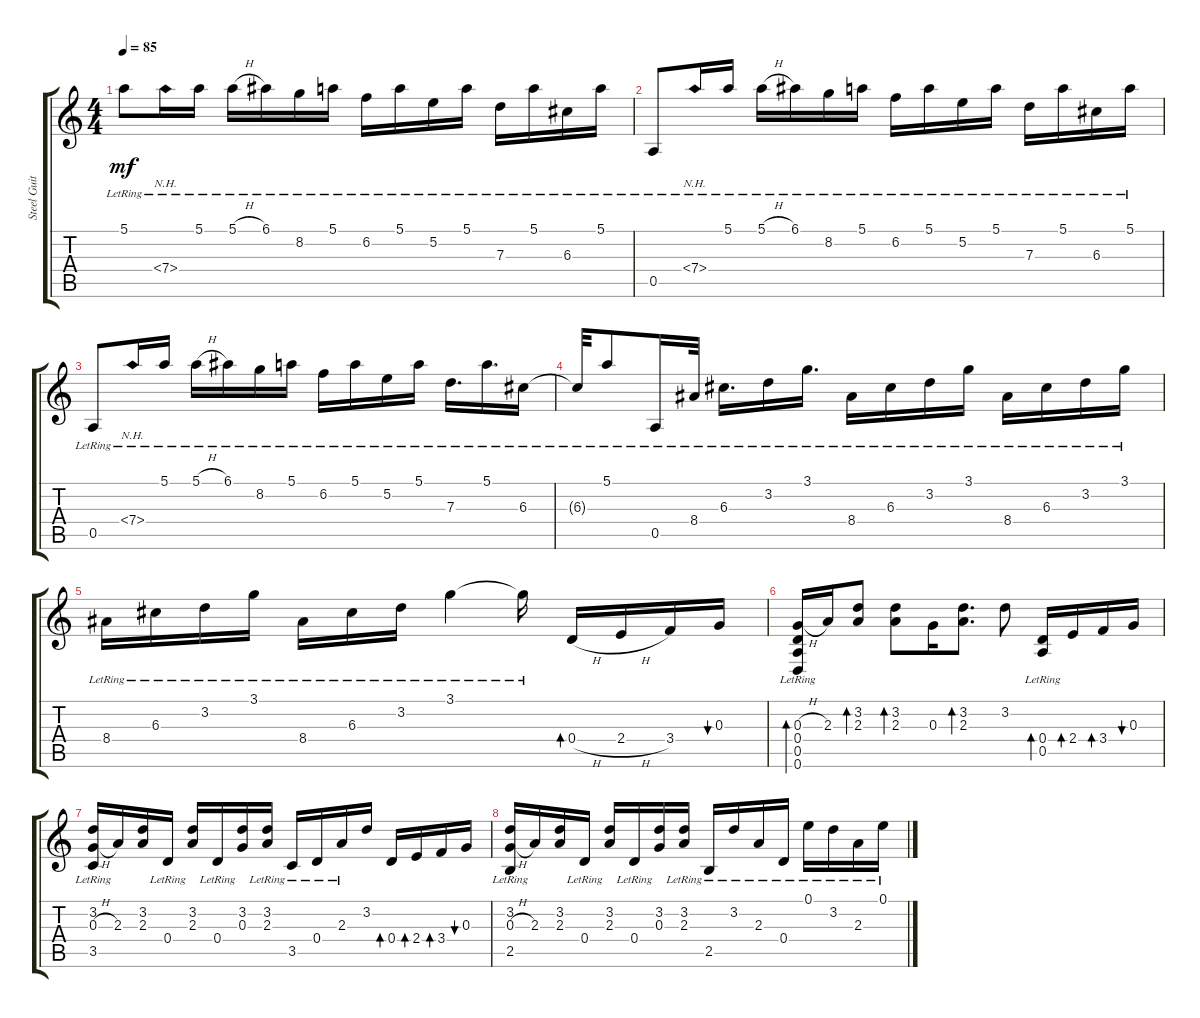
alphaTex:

\track ("Steel Guitar" "Steel Guit") {instrument acousticguitarsteel}
\staff {score tabs}
\tuning (E4 B3 G3 D3 A2 D2) {hide}
\ts (4 4)
\tempo 85
\clef g2
\ks c
5.1{lr}.8{dy mf} 7.4{nh lr}.16 5.1{lr}.16 5.1{h lr}.16 6.1{lr}.16 8.2{lr}.16 5.1{lr}.16 6.2{lr}.16 5.1{lr}.16 5.2{lr}.16 5.1{lr}.16 7.3{lr}.16 5.1{lr}.16 6.3{lr}.16 5.1{lr}.16 |
0.5{lr}.8 7.4{nh lr}.16 5.1{lr}.16 5.1{h lr}.16 6.1{lr}.16 8.2{lr}.16 5.1{lr}.16 6.2{lr}.16 5.1{lr}.16 5.2{lr}.16 5.1{lr}.16 7.3{lr}.16 5.1{lr}.16 6.3{lr}.16 5.1{lr}.16 |
0.5{lr}.8 7.4{nh lr}.16 5.1{lr}.16 5.1{h lr}.16 6.1{lr}.16 8.2{lr}.16 5.1{lr}.16 6.2{lr}.16 5.1{lr}.16 5.2{lr}.16 5.1{lr}.16 7.3{lr}.16{d} 5.1{lr}.16{d} 6.3{lr}.16 |
6.3{lr t}.32 5.1{lr}.8 0.5{lr}.16 8.4{lr}.32 6.3{lr}.16{d} 3.2{lr}.16 3.1{lr}.16{d} 8.4{lr}.16 6.3{lr}.16 3.2{lr}.16 3.1{lr}.16 8.4{lr}.16 6.3{lr}.16 3.2{lr}.16 3.1{lr}.16 |
8.4{lr}.16 6.3{lr}.16 3.2{lr}.16 3.1{lr}.16 8.4{lr}.16 6.3{lr}.16 3.2{lr}.16 3.1{lr}.4 3.1{lr t}.16 0.4{h}.16{bd 30} 2.4{h}.16 3.4.16 0.3.16{bu 30} |
(0.3{h} 0.4{lr} 0.5{lr} 0.6{lr}).16{bd 60} 2.3.16 (3.2 2.3).8{bd 30} (3.2 2.3).8{bd 30} 0.3.16 (3.2 2.3).8{d bd 30} 3.2.8 (0.4 0.5{lr}).16{bd 30} 2.4.16{bd 30} 3.4.16{bd 30} 0.3.16{bu 30} |
(3.2{lr} 0.3{h} 3.5{lr}).16 2.3.16 (3.2 2.3).16 0.4{lr}.16 (3.2 2.3).16 0.4{lr}.16 (3.2 0.3).16 (3.2{lr} 2.3{lr}).16 3.5{lr}.16 0.4{lr}.16 2.3{lr}.16 3.2.16 0.4.16{bd 30} 2.4.16{bd 30} 3.4.16{bd 30} 0.3.16{bu 30} |
(3.2{lr} 0.3{h} 2.5{lr}).16 2.3.16 (3.2 2.3).16 0.4{lr}.16 (3.2 2.3).16 0.4{lr}.16 (3.2 0.3).16 (3.2{lr} 2.3{lr}).16 2.5{lr}.16 3.2{lr}.16 2.3{lr}.16 0.4{lr}.16 0.1{lr}.16 3.2{lr}.16 2.3{lr}.16 0.1{lr}.16
